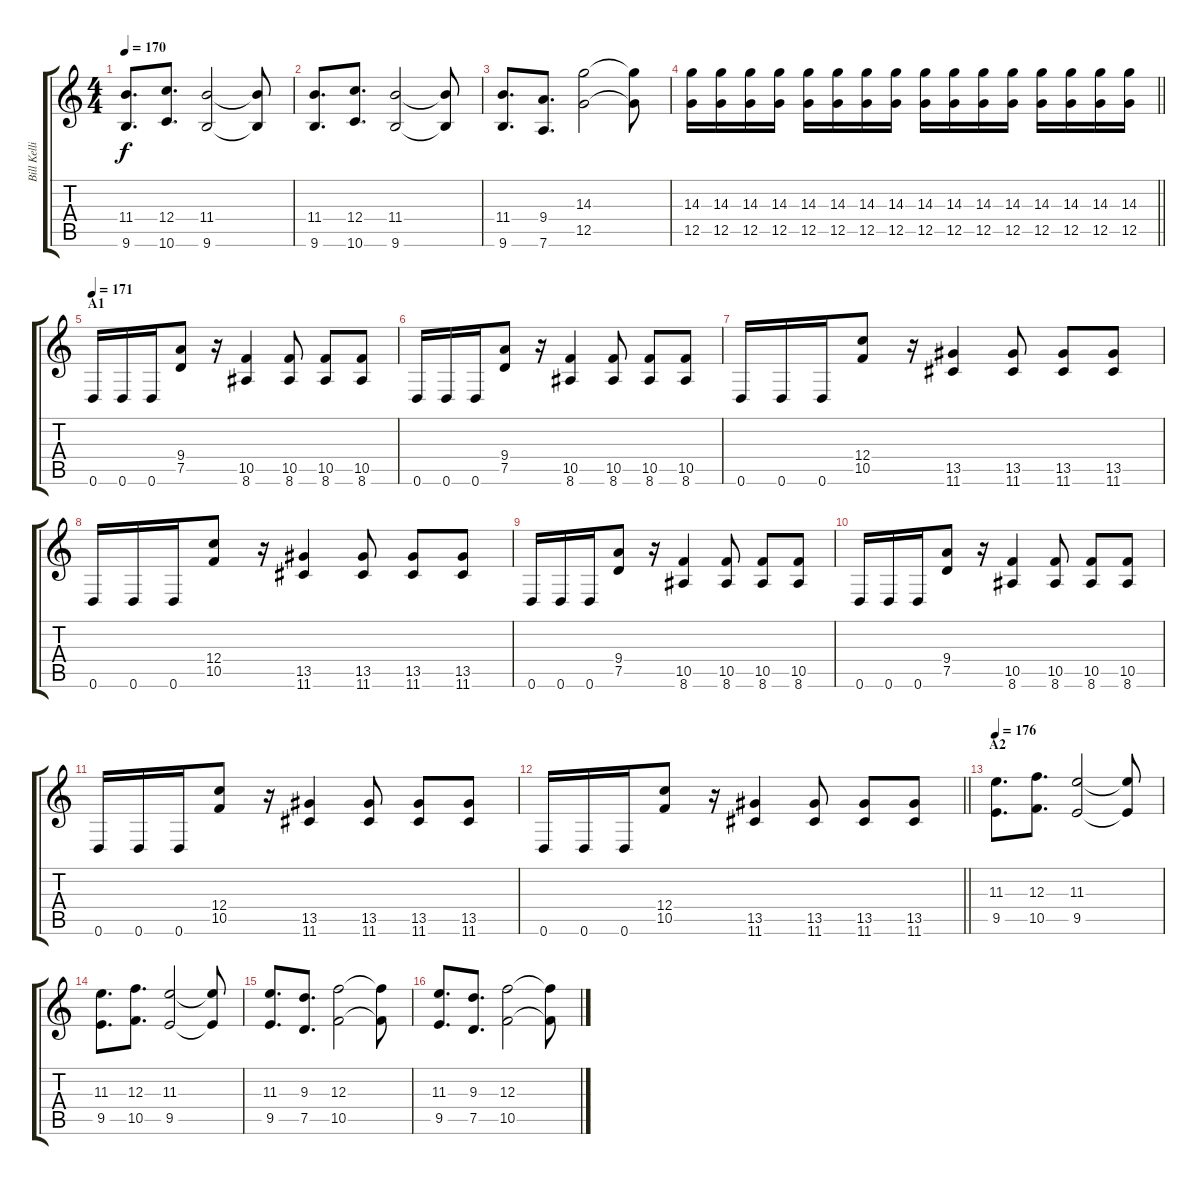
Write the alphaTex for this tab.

\track ("Bill Kelliher" "Bill Kelli") {instrument distortionguitar}
\staff {score tabs}
\tuning (D4 A3 F3 C3 G2 D2) {hide}
\ts (4 4)
\tempo 170
\clef g2
\ks c
(11.4 9.6).8{d dy f} (12.4 10.6).8{d} (11.4 9.6).2 (11.4{t} 9.6{t}).8 |
(11.4 9.6).8{d} (12.4 10.6).8{d} (11.4 9.6).2 (11.4{t} 9.6{t}).8 |
(11.4 9.6).8{d} (9.4 7.6).8{d} (14.3 12.5).2 (14.3{t} 12.5{t}).8 |
\barLineRight lightlight
(14.3 12.5).16 (14.3 12.5).16 (14.3 12.5).16 (14.3 12.5).16 (14.3 12.5).16 (14.3 12.5).16 (14.3 12.5).16 (14.3 12.5).16 (14.3 12.5).16 (14.3 12.5).16 (14.3 12.5).16 (14.3 12.5).16 (14.3 12.5).16 (14.3 12.5).16 (14.3 12.5).16 (14.3 12.5).16 |
\section ("" "A1")
\tempo 171
0.6.16 0.6.16 0.6.16 (9.4 7.5).8 r.16 (10.5 8.6).4 (10.5 8.6).8 (10.5 8.6).8 (10.5 8.6).8 |
0.6.16 0.6.16 0.6.16 (9.4 7.5).8 r.16 (10.5 8.6).4 (10.5 8.6).8 (10.5 8.6).8 (10.5 8.6).8 |
0.6.16 0.6.16 0.6.16 (12.4 10.5).8 r.16 (13.5 11.6).4 (13.5 11.6).8 (13.5 11.6).8 (13.5 11.6).8 |
0.6.16 0.6.16 0.6.16 (12.4 10.5).8 r.16 (13.5 11.6).4 (13.5 11.6).8 (13.5 11.6).8 (13.5 11.6).8 |
0.6.16 0.6.16 0.6.16 (9.4 7.5).8 r.16 (10.5 8.6).4 (10.5 8.6).8 (10.5 8.6).8 (10.5 8.6).8 |
0.6.16 0.6.16 0.6.16 (9.4 7.5).8 r.16 (10.5 8.6).4 (10.5 8.6).8 (10.5 8.6).8 (10.5 8.6).8 |
0.6.16 0.6.16 0.6.16 (12.4 10.5).8 r.16 (13.5 11.6).4 (13.5 11.6).8 (13.5 11.6).8 (13.5 11.6).8 |
\barLineRight lightlight
0.6.16 0.6.16 0.6.16 (12.4 10.5).8 r.16 (13.5 11.6).4 (13.5 11.6).8 (13.5 11.6).8 (13.5 11.6).8 |
\section ("" "A2")
\tempo 176
(11.3 9.5).8{d} (12.3 10.5).8{d} (11.3 9.5).2 (11.3{t} 9.5{t}).8 |
(11.3 9.5).8{d} (12.3 10.5).8{d} (11.3 9.5).2 (11.3{t} 9.5{t}).8 |
(11.3 9.5).8{d} (9.3 7.5).8{d} (12.3 10.5).2 (12.3{t} 10.5{t}).8 |
(11.3 9.5).8{d} (9.3 7.5).8{d} (12.3 10.5).2 (12.3{t} 10.5{t}).8
